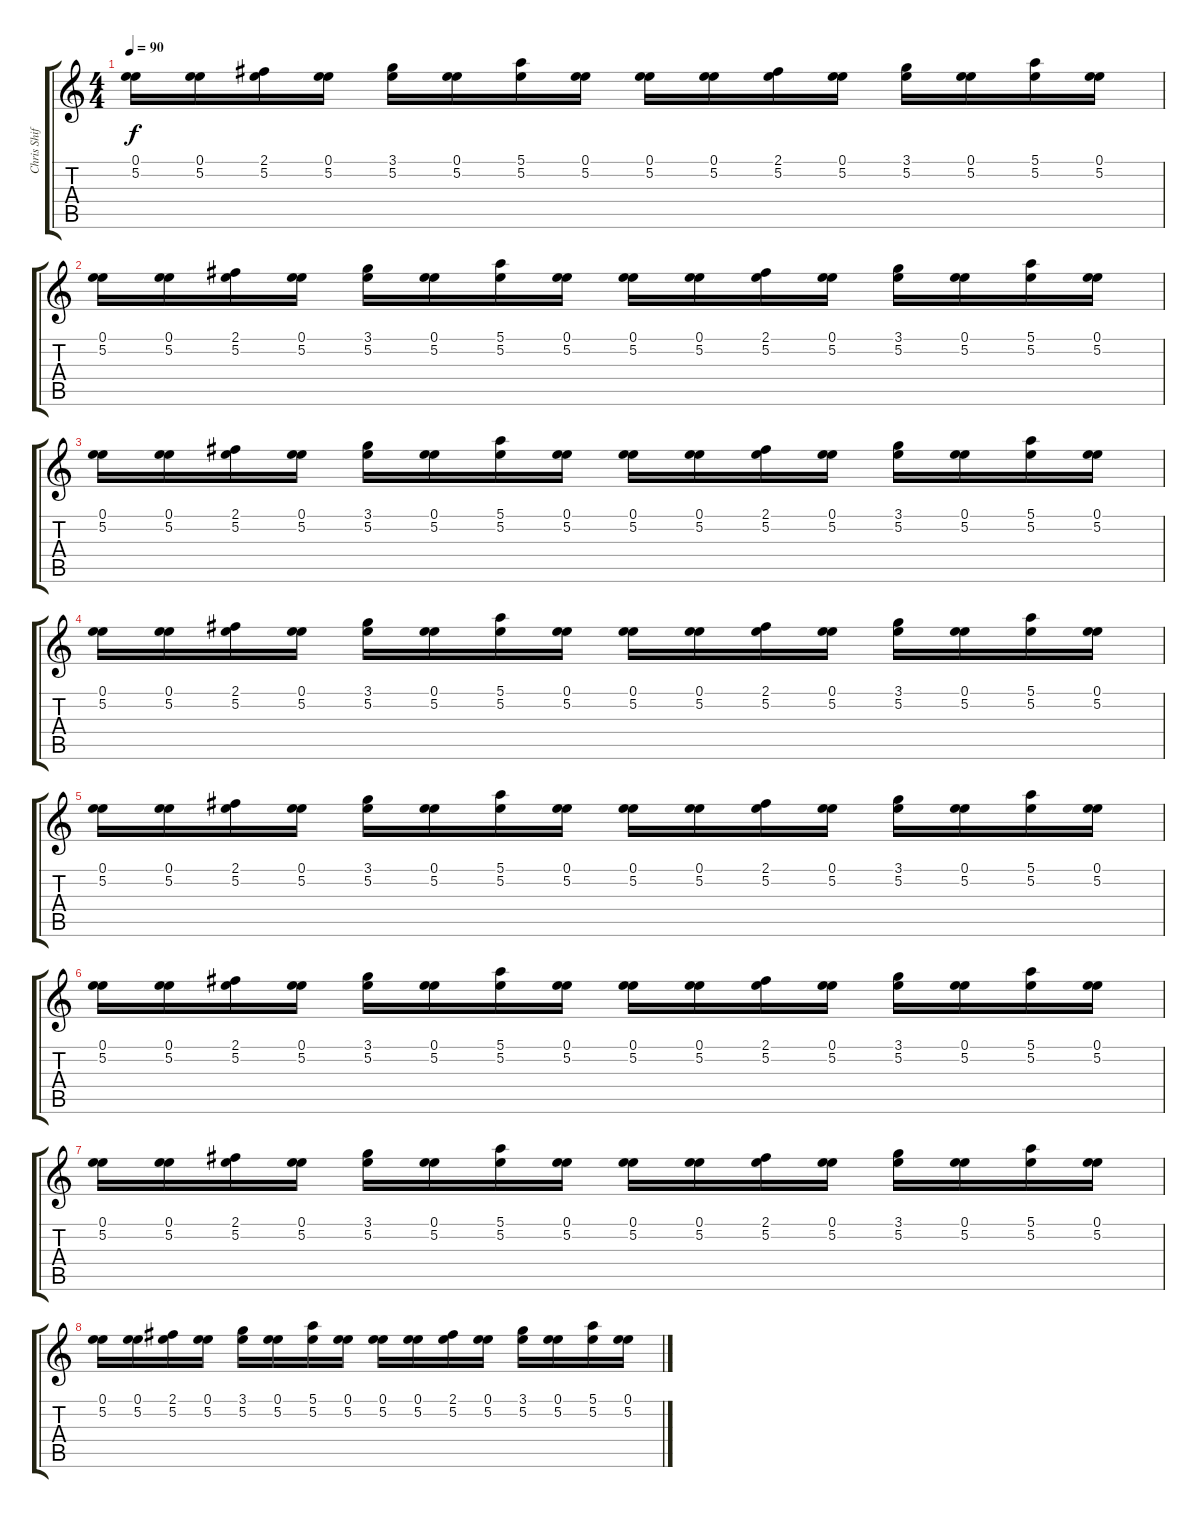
\track ("Chris Shifflet - Lead Guitar" "Chris Shif") {instrument electricguitarclean}
\staff {score tabs}
\tuning (E4 B3 G3 D3 A2 E2) {hide}
\ts (4 4)
\tempo 90
\clef g2
\ks c
(0.1 5.2).16{dy f} (0.1 5.2).16 (2.1 5.2).16 (0.1 5.2).16 (3.1 5.2).16 (0.1 5.2).16 (5.1 5.2).16 (0.1 5.2).16 (0.1 5.2).16 (0.1 5.2).16 (2.1 5.2).16 (0.1 5.2).16 (3.1 5.2).16 (0.1 5.2).16 (5.1 5.2).16 (0.1 5.2).16 |
(0.1 5.2).16 (0.1 5.2).16 (2.1 5.2).16 (0.1 5.2).16 (3.1 5.2).16 (0.1 5.2).16 (5.1 5.2).16 (0.1 5.2).16 (0.1 5.2).16 (0.1 5.2).16 (2.1 5.2).16 (0.1 5.2).16 (3.1 5.2).16 (0.1 5.2).16 (5.1 5.2).16 (0.1 5.2).16 |
(0.1 5.2).16 (0.1 5.2).16 (2.1 5.2).16 (0.1 5.2).16 (3.1 5.2).16 (0.1 5.2).16 (5.1 5.2).16 (0.1 5.2).16 (0.1 5.2).16 (0.1 5.2).16 (2.1 5.2).16 (0.1 5.2).16 (3.1 5.2).16 (0.1 5.2).16 (5.1 5.2).16 (0.1 5.2).16 |
(0.1 5.2).16 (0.1 5.2).16 (2.1 5.2).16 (0.1 5.2).16 (3.1 5.2).16 (0.1 5.2).16 (5.1 5.2).16 (0.1 5.2).16 (0.1 5.2).16 (0.1 5.2).16 (2.1 5.2).16 (0.1 5.2).16 (3.1 5.2).16 (0.1 5.2).16 (5.1 5.2).16 (0.1 5.2).16 |
(0.1 5.2).16 (0.1 5.2).16 (2.1 5.2).16 (0.1 5.2).16 (3.1 5.2).16 (0.1 5.2).16 (5.1 5.2).16 (0.1 5.2).16 (0.1 5.2).16 (0.1 5.2).16 (2.1 5.2).16 (0.1 5.2).16 (3.1 5.2).16 (0.1 5.2).16 (5.1 5.2).16 (0.1 5.2).16 |
(0.1 5.2).16 (0.1 5.2).16 (2.1 5.2).16 (0.1 5.2).16 (3.1 5.2).16 (0.1 5.2).16 (5.1 5.2).16 (0.1 5.2).16 (0.1 5.2).16 (0.1 5.2).16 (2.1 5.2).16 (0.1 5.2).16 (3.1 5.2).16 (0.1 5.2).16 (5.1 5.2).16 (0.1 5.2).16 |
(0.1 5.2).16 (0.1 5.2).16 (2.1 5.2).16 (0.1 5.2).16 (3.1 5.2).16 (0.1 5.2).16 (5.1 5.2).16 (0.1 5.2).16 (0.1 5.2).16 (0.1 5.2).16 (2.1 5.2).16 (0.1 5.2).16 (3.1 5.2).16 (0.1 5.2).16 (5.1 5.2).16 (0.1 5.2).16 |
(0.1 5.2).16 (0.1 5.2).16 (2.1 5.2).16 (0.1 5.2).16 (3.1 5.2).16 (0.1 5.2).16 (5.1 5.2).16 (0.1 5.2).16 (0.1 5.2).16 (0.1 5.2).16 (2.1 5.2).16 (0.1 5.2).16 (3.1 5.2).16 (0.1 5.2).16 (5.1 5.2).16 (0.1 5.2).16
